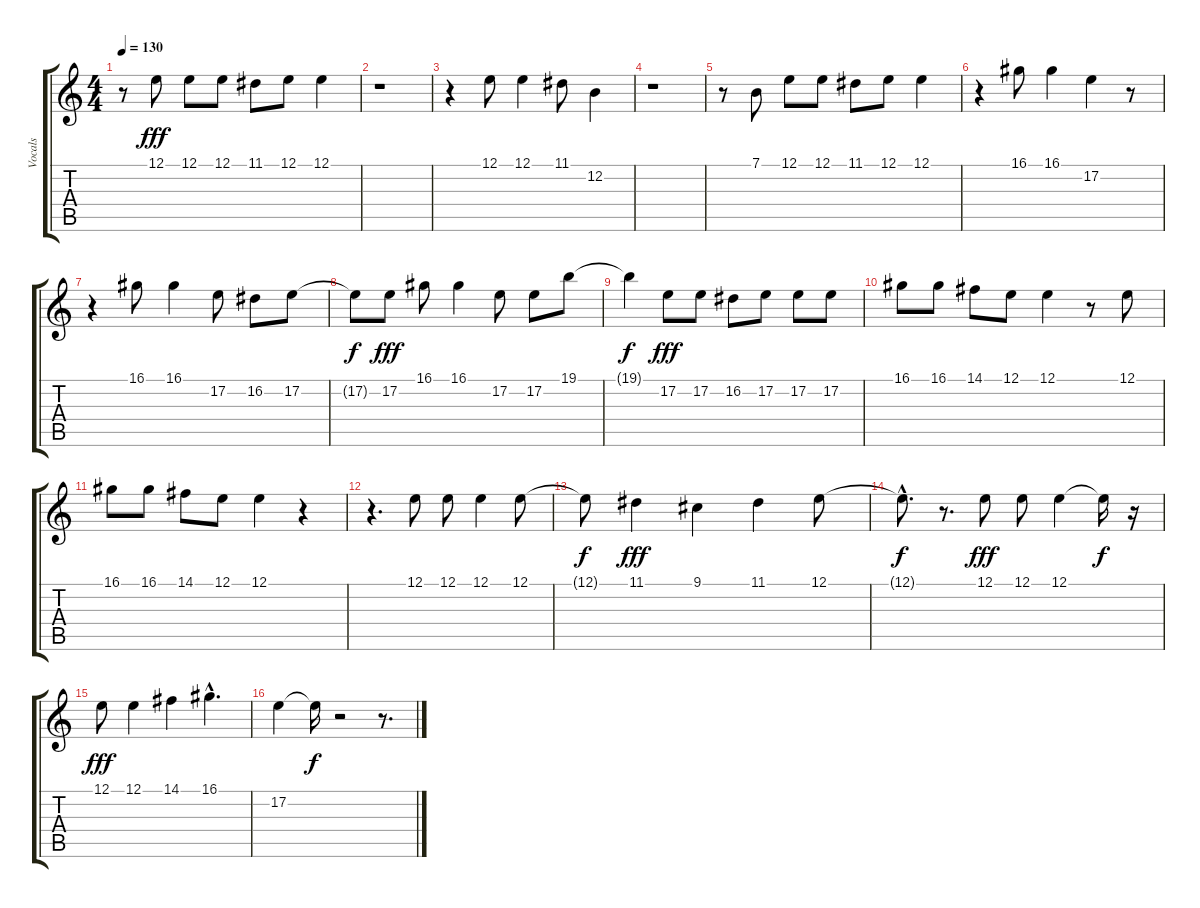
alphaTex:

\track ("Vocals" "Vocals") {instrument violin}
\staff {score tabs}
\tuning (E4 B3 G3 D3 A2 E2) {hide}
\ts (4 4)
\tempo 130
\clef g2
\ks c
r.8{dy fff} 12.1.8 12.1.8 12.1.8 11.1.8 12.1.8 12.1.4 |
r.1 |
r.4 12.1.8 12.1.4 11.1.8 12.2.4 |
r.1 |
r.8 7.1.8 12.1.8 12.1.8 11.1.8 12.1.8 12.1.4 |
r.4 16.1.8 16.1.4 17.2.4 r.8 |
r.4 16.1.8 16.1.4 17.2.8 16.2.8 17.2.8 |
17.2{t}.8{dy f} 17.2.8{dy fff} 16.1.8 16.1.4 17.2.8 17.2.8 19.1.8 |
19.1{t}.4{dy f} 17.2.8{dy fff} 17.2.8 16.2.8 17.2.8 17.2.8 17.2.8 |
16.1.8 16.1.8 14.1.8 12.1.8 12.1.4 r.8 12.1.8 |
16.1.8 16.1.8 14.1.8 12.1.8 12.1.4 r.4 |
r.4{d} 12.1.8 12.1.8 12.1.4 12.1.8 |
12.1{t}.8{dy f} 11.1.4{dy fff} 9.1.4 11.1.4 12.1.8 |
12.1{hac t}.8{d dy f} r.8{d} 12.1.8{dy fff} 12.1.8 12.1.4 12.1{t}.16{dy f} r.16 |
12.1.8{dy fff} 12.1.4 14.1.4 16.1{hac}.4{d} |
17.2.4 17.2{t}.16{dy f} r.2 r.8{d}
